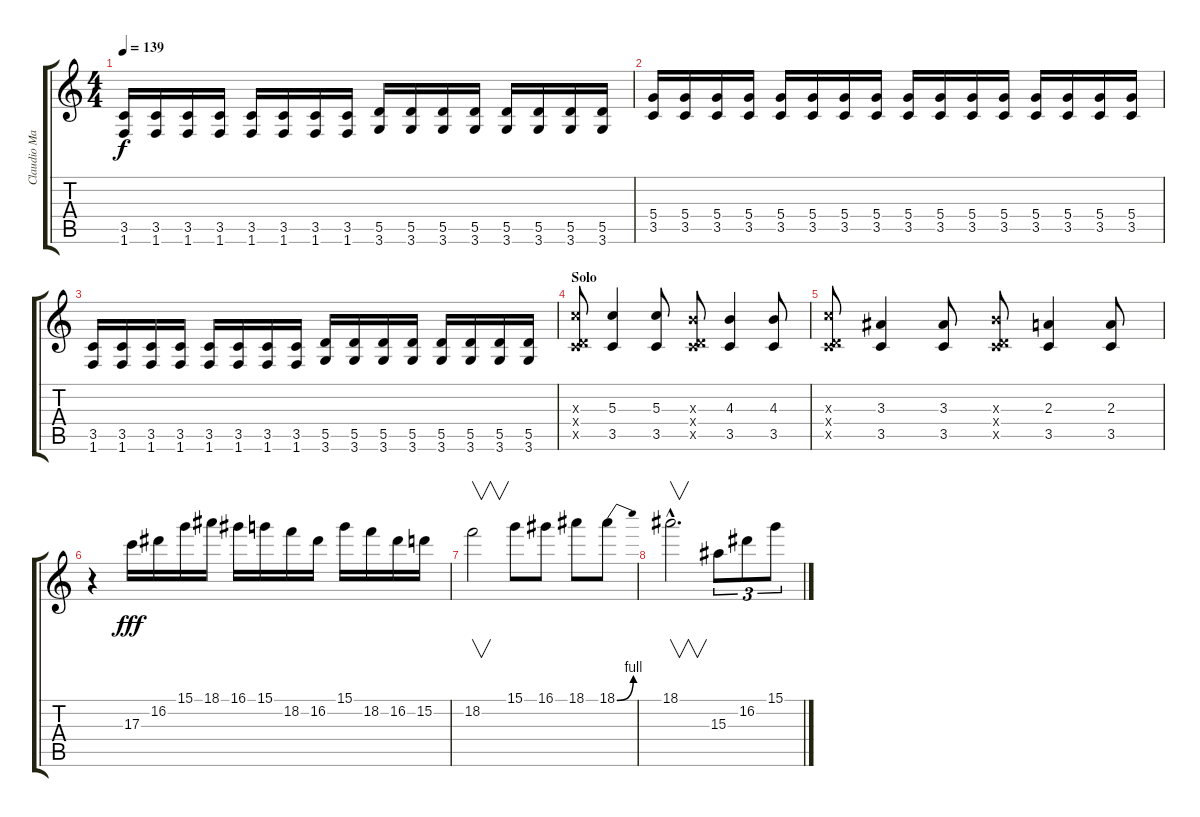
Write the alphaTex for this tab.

\track ("Claudio Marciello ( lead )" "Claudio Ma") {instrument distortionguitar}
\staff {score tabs}
\tuning (E4 B3 G3 D3 A2 E2) {hide}
\ts (4 4)
\tempo 139
\clef g2
\ks c
(3.5 1.6).16{dy f} (3.5 1.6).16 (3.5 1.6).16 (3.5 1.6).16 (3.5 1.6).16 (3.5 1.6).16 (3.5 1.6).16 (3.5 1.6).16 (5.5 3.6).16 (5.5 3.6).16 (5.5 3.6).16 (5.5 3.6).16 (5.5 3.6).16 (5.5 3.6).16 (5.5 3.6).16 (5.5 3.6).16 |
(5.4 3.5).16 (5.4 3.5).16 (5.4 3.5).16 (5.4 3.5).16 (5.4 3.5).16 (5.4 3.5).16 (5.4 3.5).16 (5.4 3.5).16 (5.4 3.5).16 (5.4 3.5).16 (5.4 3.5).16 (5.4 3.5).16 (5.4 3.5).16 (5.4 3.5).16 (5.4 3.5).16 (5.4 3.5).16 |
(3.5 1.6).16 (3.5 1.6).16 (3.5 1.6).16 (3.5 1.6).16 (3.5 1.6).16 (3.5 1.6).16 (3.5 1.6).16 (3.5 1.6).16 (5.5 3.6).16 (5.5 3.6).16 (5.5 3.6).16 (5.5 3.6).16 (5.5 3.6).16 (5.5 3.6).16 (5.5 3.6).16 (5.5 3.6).16 |
\section ("" "Solo")
(5.3{x} 0.4{x} 3.5{x}).8 (5.3 3.5).4 (5.3 3.5).8 (4.3{x} 0.4{x} 3.5{x}).8 (4.3 3.5).4 (4.3 3.5).8 |
(5.3{x} 0.4{x} 3.5{x}).8 (3.3 3.5).4 (3.3 3.5).8 (4.3{x} 0.4{x} 3.5{x}).8 (2.3 3.5).4 (2.3 3.5).8 |
r.4 17.3.16{dy fff} 16.2.16 15.1.16 18.1.16 16.1.16 15.1.16 18.2.16 16.2.16 15.1.16 18.2.16 16.2.16 15.2.16 |
18.2.2{v} 15.1.8 16.1.8 18.1.8 18.1{be (bend 0 0 60 4)}.8 |
18.1{hac}.2{v d} 15.3.8{tu (3 2)} 16.2.8{tu (3 2)} 15.1.8{tu (3 2)}
